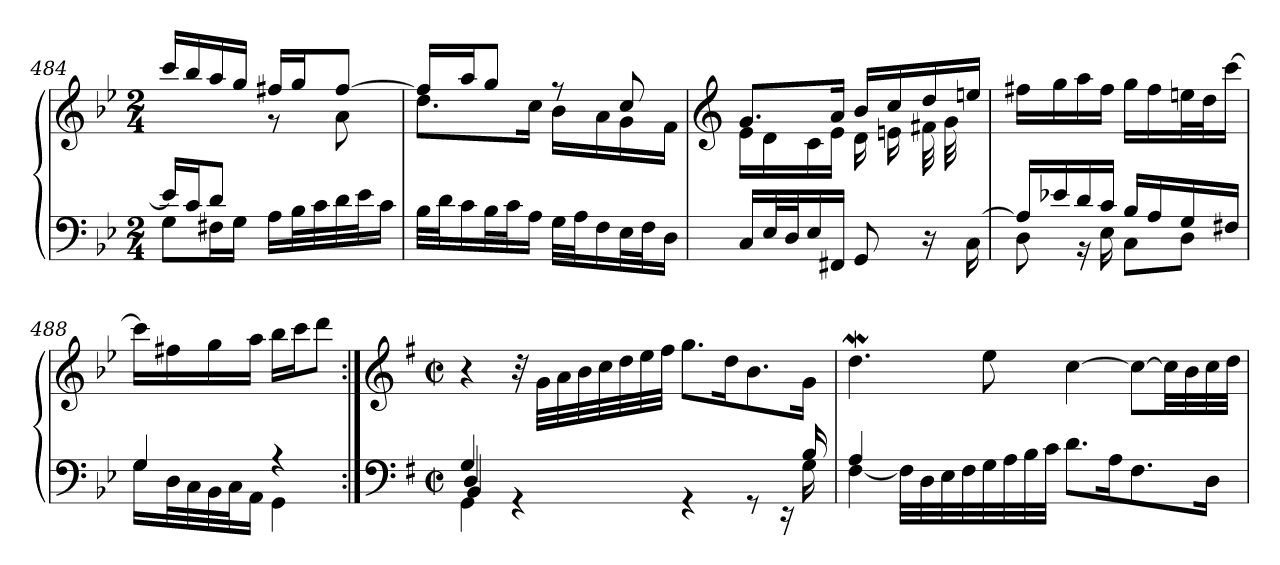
**kern	**kern
*part1	*part1
*staff2	*staff1
*clefF4	*clefG2
*k[b-e-]	*k[b-e-]
*B-:	*B-:
*M2/4	*M2/4
=484	=484
*^	*^
16e-/LL]	8G\L	16ccc/LL	4ryy
16c/J	.	16bb-/	.
8d/J	16F#X\L	16aa/	.
.	16G\JJ	16gg/JJ	.
4ryy	16A\LL	16ff#X/LL	8r
.	32B-\L	16gg/J	.
.	32c\	.	.
.	32d\	[8ff#/J	8a\
.	32e-\J	.	.
.	16c\JJ	.	.
*v	*v	*	*
=485	=485	=485
32B-\LLL	16ff#/LL]	8.dd\L
32d\J	.	.
16c\	16aa/J	.
32B-\L	8gg/J	.
32c\J	.	.
16A\JJ	.	16cc\Jk
32G\LLL	8r	16b-\LL
32A\J	.	.
16F\	.	16a\
32E-\L	8cc/	16g\
32F\J	.	.
16D\JJ	.	16f\JJ
*	*v	*v
!!LO:LB:g=z
=486	=486
*	*clefG2
*^	*^
*	*	*	*^
4ryy	16C/LL	8.g/L	16e-\LL	4ryy
.	32E-/L	.	16d\	.
.	32D/J	.	.	.
.	16E-/	.	16c\	.
.	16FF#X/JJ	16a/Jk	16e-\JJ	.
8.ryy	8GG/	16b-/LL	4ryy	16d\LL
.	.	16cc/	.	16en\
.	16r	16dd/	.	32f#X\L
.	.	.	.	32g\J
[16A/JJ	16C\	16een/JJ	.	16ryy
*	*	*v	*v	*v
=487	=487	=487
16A/LL]	8D\	16ff#X\LL
16e-X/	.	16gg\
16d/	16r	16aa\
16c/JJ	16E-\	16ff#\JJ
16B-/LL	8C\L	16gg\LL
16A/	.	16ff#\
16G/	8D\J	32een\L
.	.	32dd\J
16F#X/JJ	.	[16ccc\JJ
=488	=488	=488
4G/	16G\LL	16ccc\LL]
.	32D\L	16ff#X\
.	32C\	.
.	32BB-\	16gg\
.	32C\J	.
.	16AA\JJ	16aa\JJ
4r	4GG\	16bb-\LL
.	.	16ccc\J
.	.	8ddd\J
*v	*v	*
!!LO:PB:g=z
=489:|!	=489:|!
*clefF4	*clefG2
*k[f#]	*k[f#]
*G:	*G:
*M2/2	*M2/2
*met(c|)	*met(c|)
*	*MM80
*^	*
*	*^	*
*	*	*^	*
4G/	4GG\	4D/	4BB/	4r
4rGG	8.ryy	2.ryy	2.ryy	32r
.	.	.	.	32g\LLL
.	.	.	.	32a\
.	.	.	.	32b\
.	.	.	.	32cc\
.	.	.	.	32dd\
.	32ryy@	.	.	32ee\
.	32ryy@	.	.	32ff#\JJJ
4rGG	8.ryy@	.	.	8.gg\L
.	16ryy@	.	.	16dd\K
8rGG	8ryy@	.	.	8.b\
16rEE	16ryy@	.	.	.
16B/	16G\	.	.	16g\Jk
*	*v	*v	*v	*
=490	=490	=490
4A/	[4F#\	4.ddW\
4ryy	32F#\LLL]	.
.	32D\	.
.	32E\	.
.	32F#\	.
.	32G\	8ee\
.	32A\	.
.	32B\	.
.	32c\JJJ	.
4ryy	8.d\L	[4cc\
.	16A\K	.
4ryy	8.F#\	8cc\L_
.	.	32cc\LL]
.	.	32b\
.	16D\Jk	32cc\
.	.	32dd\JJJ
*v	*v	*
=	=
*-	*-
